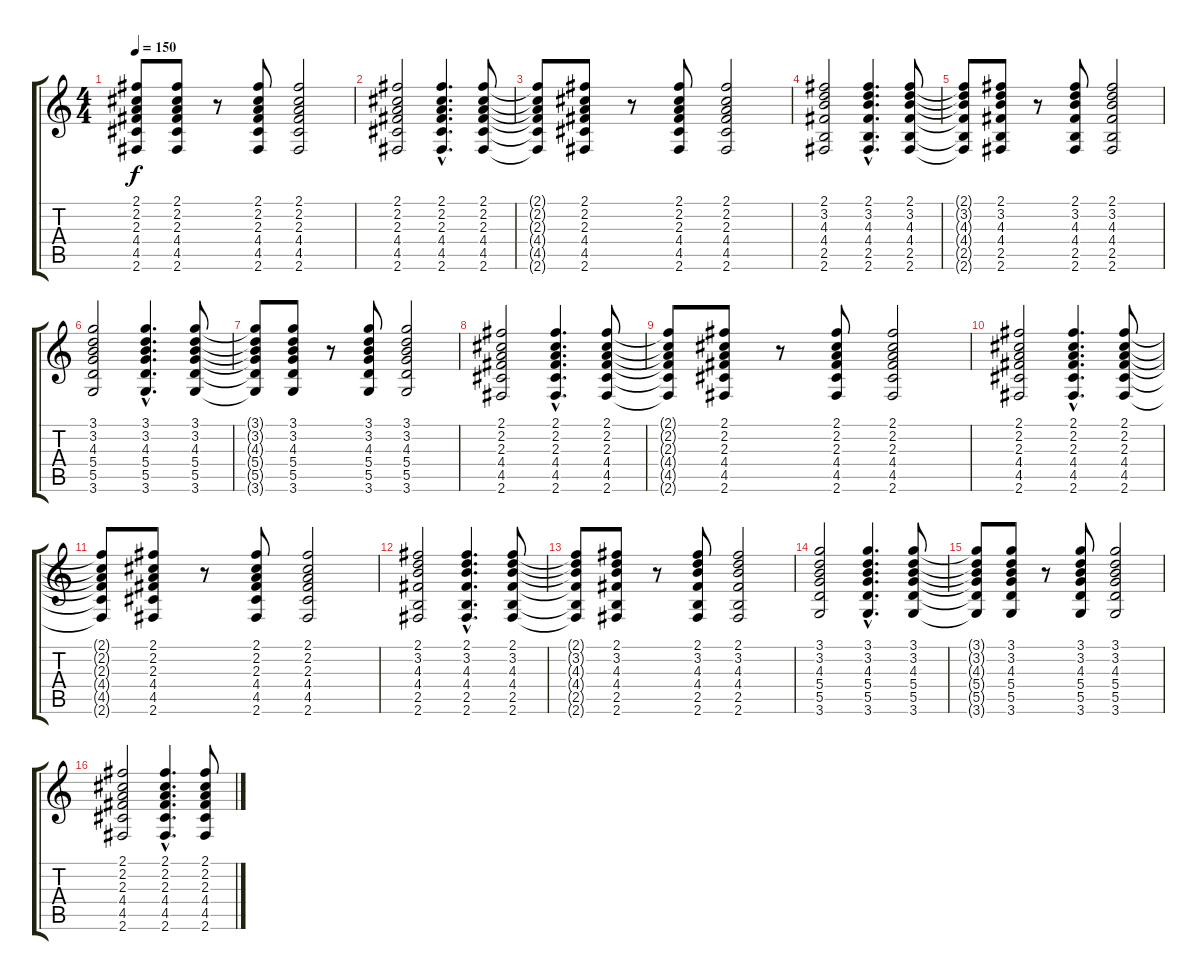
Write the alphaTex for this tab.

\track "" {instrument electricguitarclean}
\staff {score tabs}
\tuning (E4 B3 G3 D3 A2 E2) {hide}
\ts (4 4)
\tempo 150
\clef g2
\ks c
(2.1{t} 2.2{t} 2.3{t} 4.4{t} 4.5{t} 2.6{t}).8{dy f} (2.1 2.2 2.3 4.4 4.5 2.6).8 r.8 (2.1 2.2 2.3 4.4 4.5 2.6).8 (2.1 2.2 2.3 4.4 4.5 2.6).2 |
(2.1 2.2 2.3 4.4 4.5 2.6).2 (2.1{hac} 2.2{hac} 2.3{hac} 4.4{hac} 4.5{hac} 2.6{hac}).4{d} (2.1 2.2 2.3 4.4 4.5 2.6).8 |
(2.1{t} 2.2{t} 2.3{t} 4.4{t} 4.5{t} 2.6{t}).8 (2.1 2.2 2.3 4.4 4.5 2.6).8 r.8 (2.1 2.2 2.3 4.4 4.5 2.6).8 (2.1 2.2 2.3 4.4 4.5 2.6).2 |
(2.1 3.2 4.3 4.4 2.5 2.6).2 (2.1{hac} 3.2{hac} 4.3{hac} 4.4{hac} 2.5{hac} 2.6{hac}).4{d} (2.1 3.2 4.3 4.4 2.5 2.6).8 |
(2.1{t} 3.2{t} 4.3{t} 4.4{t} 2.5{t} 2.6{t}).8 (2.1 3.2 4.3 4.4 2.5 2.6).8 r.8 (2.1 3.2 4.3 4.4 2.5 2.6).8 (2.1 3.2 4.3 4.4 2.5 2.6).2 |
(3.1 3.2 4.3 5.4 5.5 3.6).2 (3.1{hac} 3.2{hac} 4.3{hac} 5.4{hac} 5.5{hac} 3.6{hac}).4{d} (3.1 3.2 4.3 5.4 5.5 3.6).8 |
(3.1{t} 3.2{t} 4.3{t} 5.4{t} 5.5{t} 3.6{t}).8 (3.1 3.2 4.3 5.4 5.5 3.6).8 r.8 (3.1 3.2 4.3 5.4 5.5 3.6).8 (3.1 3.2 4.3 5.4 5.5 3.6).2 |
(2.1 2.2 2.3 4.4 4.5 2.6).2 (2.1{hac} 2.2{hac} 2.3{hac} 4.4{hac} 4.5{hac} 2.6{hac}).4{d} (2.1 2.2 2.3 4.4 4.5 2.6).8 |
(2.1{t} 2.2{t} 2.3{t} 4.4{t} 4.5{t} 2.6{t}).8 (2.1 2.2 2.3 4.4 4.5 2.6).8 r.8 (2.1 2.2 2.3 4.4 4.5 2.6).8 (2.1 2.2 2.3 4.4 4.5 2.6).2 |
(2.1 2.2 2.3 4.4 4.5 2.6).2 (2.1{hac} 2.2{hac} 2.3{hac} 4.4{hac} 4.5{hac} 2.6{hac}).4{d} (2.1 2.2 2.3 4.4 4.5 2.6).8 |
(2.1{t} 2.2{t} 2.3{t} 4.4{t} 4.5{t} 2.6{t}).8 (2.1 2.2 2.3 4.4 4.5 2.6).8 r.8 (2.1 2.2 2.3 4.4 4.5 2.6).8 (2.1 2.2 2.3 4.4 4.5 2.6).2 |
(2.1 3.2 4.3 4.4 2.5 2.6).2 (2.1{hac} 3.2{hac} 4.3{hac} 4.4{hac} 2.5{hac} 2.6{hac}).4{d} (2.1 3.2 4.3 4.4 2.5 2.6).8 |
(2.1{t} 3.2{t} 4.3{t} 4.4{t} 2.5{t} 2.6{t}).8 (2.1 3.2 4.3 4.4 2.5 2.6).8 r.8 (2.1 3.2 4.3 4.4 2.5 2.6).8 (2.1 3.2 4.3 4.4 2.5 2.6).2 |
(3.1 3.2 4.3 5.4 5.5 3.6).2 (3.1{hac} 3.2{hac} 4.3{hac} 5.4{hac} 5.5{hac} 3.6{hac}).4{d} (3.1 3.2 4.3 5.4 5.5 3.6).8 |
(3.1{t} 3.2{t} 4.3{t} 5.4{t} 5.5{t} 3.6{t}).8 (3.1 3.2 4.3 5.4 5.5 3.6).8 r.8 (3.1 3.2 4.3 5.4 5.5 3.6).8 (3.1 3.2 4.3 5.4 5.5 3.6).2 |
(2.1 2.2 2.3 4.4 4.5 2.6).2 (2.1{hac} 2.2{hac} 2.3{hac} 4.4{hac} 4.5{hac} 2.6{hac}).4{d} (2.1 2.2 2.3 4.4 4.5 2.6).8
